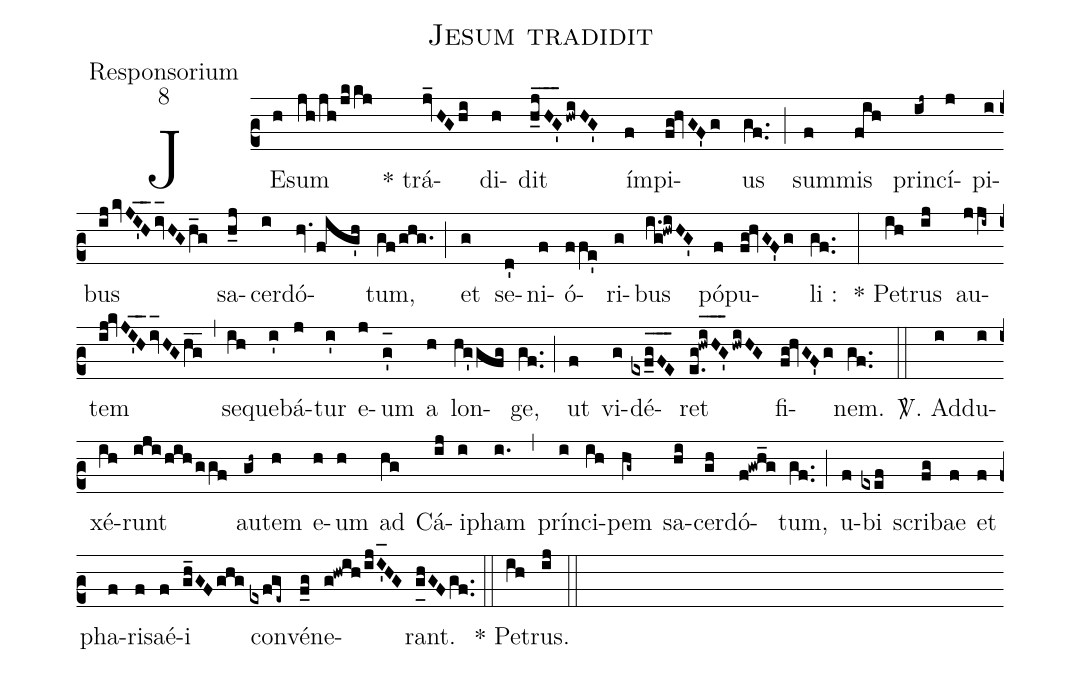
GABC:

name:Jesum tradidit;
office-part:Responsorium;
mode:8;
%%
(c2) JE(h)sum(jh/jh/jkkj) ()* trá(jv_HGhi)di(h)dit(h_0j_H_G'_3hwiHG') ím(f)pi(fg!hvGF'g)us(gf..) (;) sum(f)mis(fih) prin(ij~)cí(j)pi(i)bus(ijkvJI'_[oh:h]H_2[oh:h]iv_[oh:h]HGh_g) sa(h_j)cer(i)dó(hv.f!ig'h)tum,(gf/ghg.) (;) et(g) se(d')ni(f)ó(ffe')ri(g)bus(i.g!hwiHG') pó(f)pu(fg!hvGF'g)li :(gf..) (:) * Pe(ih)trus(ij) au(jji~)tem(ij!kvJI'_[oh:h]H_2[oh:h]iv_[oh:h]HGh_g_) (,) se(ih)que(i')bá(j)tur(i') e(j)um(g'_[oh:h]) a(h) lon(hg'gfg)ge,(gf..) (;) ut(f) vi(g)dé(exf_0g_[oh:h]F_[oh:h]E_3[oh:h])ret(e.g!hwi_[oh:h]H_[oh:h]G'_3[oh:h]hwiHG) fi(fg!hvGF'g)nem.(gf..) (::)
<sp>V/</sp>. Ad(i)du(i)xé(ih)runt(ijihihggf) au(gh~)tem(h) e(h)um(h) ad(hg) Cá(ij)i(i)pham(i.) (,) prín(i)ci(ih)pem(hg~) sa(hi)cer(gh)dó(f!gwh_g)tum,(gf..) (;) u(f)bi(exef) scri(fg)bae(f) et(f) pha(f)ri(f)saé(f)i(gh_GFghg) con(exfge~)vé(f_g)ne(g!hwih/ijI'_[oh:h]HG)rant.(g_[uh:l]hGFgf..) (::) * Pe(ih)trus.(ij) (::)
